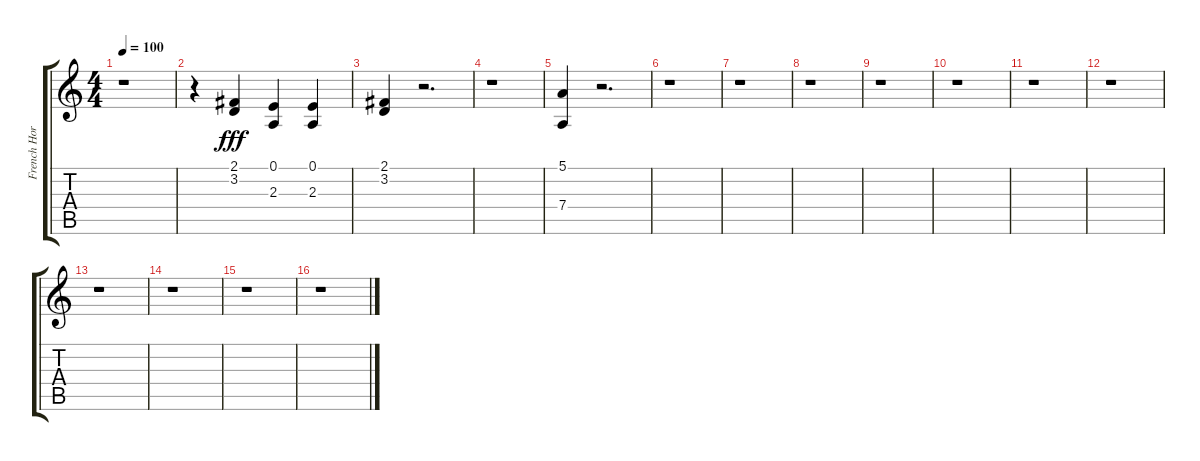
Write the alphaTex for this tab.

\track ("French Horn" "French Hor") {instrument frenchhorn}
\staff {score tabs}
\tuning (E4 B3 G3 D3 A2 E2) {hide}
\ts (4 4)
\tempo 100
\clef g2
\ks c
r.1{dy fff} |
r.4 (2.1 3.2).4 (0.1 2.3).4 (0.1 2.3).4 |
(2.1 3.2).4 r.2{d} |
r.1 |
(5.1 7.4).4 r.2{d} |
r.1 |
r.1 |
r.1 |
r.1 |
r.1 |
r.1 |
r.1 |
r.1 |
r.1 |
r.1 |
r.1
